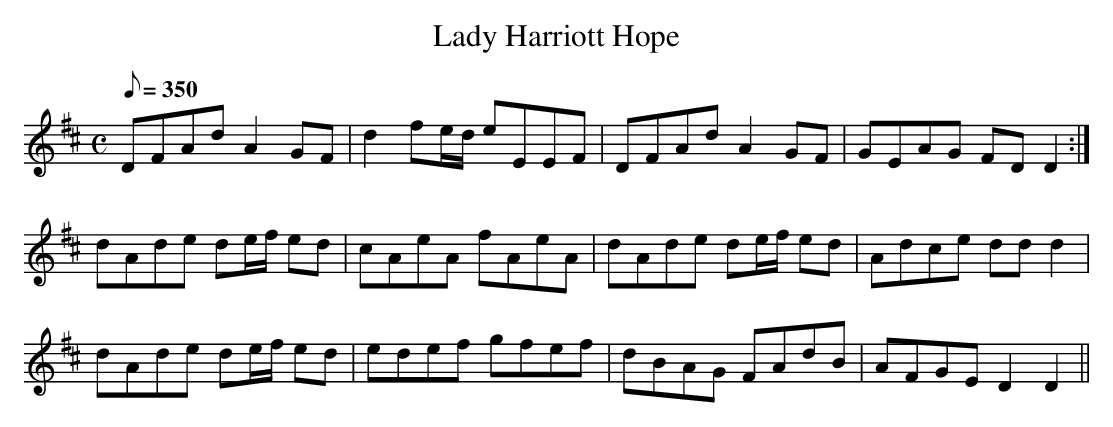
X:1
T: Lady Harriott Hope
M: C
L: 1/8
Q: 350
K: D
DFAd A2 GF|d2 fe/d/ eEEF|DFAd A2 GF|GEAG FD D2 :|
dAde de/f/ ed|cAeA fAeA|dAde de/f/ ed|Adce dd d2|
dAde de/f/ ed|edef gfef|dBAG FAdB|AFGE D2 D2 ||
